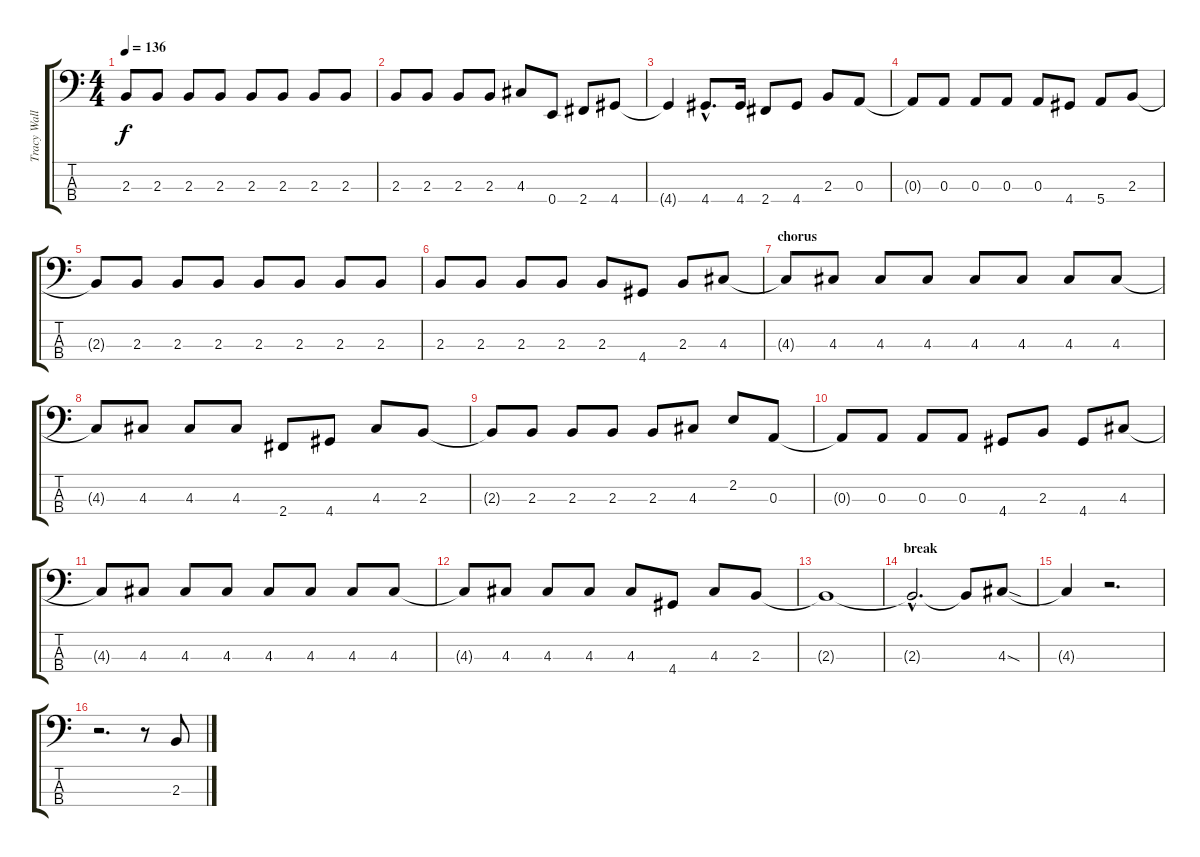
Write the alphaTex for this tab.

\track ("Tracy Wallach" "Tracy Wall") {instrument electricbasspick}
\staff {score tabs}
\tuning (G2 D2 A1 E1) {hide}
\ts (4 4)
\tempo 136
\clef f4
\ks c
2.3{t}.8{dy f} 2.3.8 2.3.8 2.3.8 2.3.8 2.3.8 2.3.8 2.3.8 |
2.3.8 2.3.8 2.3.8 2.3.8 4.3.8 0.4.8 2.4.8 4.4.8 |
4.4{t}.4 4.4{hac}.8{d} 4.4.16 2.4.8 4.4.8 2.3.8 0.3.8 |
0.3{t}.8 0.3.8 0.3.8 0.3.8 0.3.8 4.4.8 5.4.8 2.3.8 |
2.3{t}.8 2.3.8 2.3.8 2.3.8 2.3.8 2.3.8 2.3.8 2.3.8 |
2.3.8 2.3.8 2.3.8 2.3.8 2.3.8 4.4.8 2.3.8 4.3.8 |
\section ("" "chorus")
4.3{t}.8 4.3.8 4.3.8 4.3.8 4.3.8 4.3.8 4.3.8 4.3.8 |
4.3{t}.8 4.3.8 4.3.8 4.3.8 2.4.8 4.4.8 4.3.8 2.3.8 |
2.3{t}.8 2.3.8 2.3.8 2.3.8 2.3.8 4.3.8 2.2.8 0.3.8 |
0.3{t}.8 0.3.8 0.3.8 0.3.8 4.4.8 2.3.8 4.4.8 4.3.8 |
4.3{t}.8 4.3.8 4.3.8 4.3.8 4.3.8 4.3.8 4.3.8 4.3.8 |
4.3{t}.8 4.3.8 4.3.8 4.3.8 4.3.8 4.4.8 4.3.8 2.3.8 |
2.3{t}.1 |
\section ("" "break")
2.3{hac t}.2{d} 2.3{t}.8 4.3{sod}.8 |
4.3{t}.4 r.2{d} |
r.2{d} r.8 2.3.8
